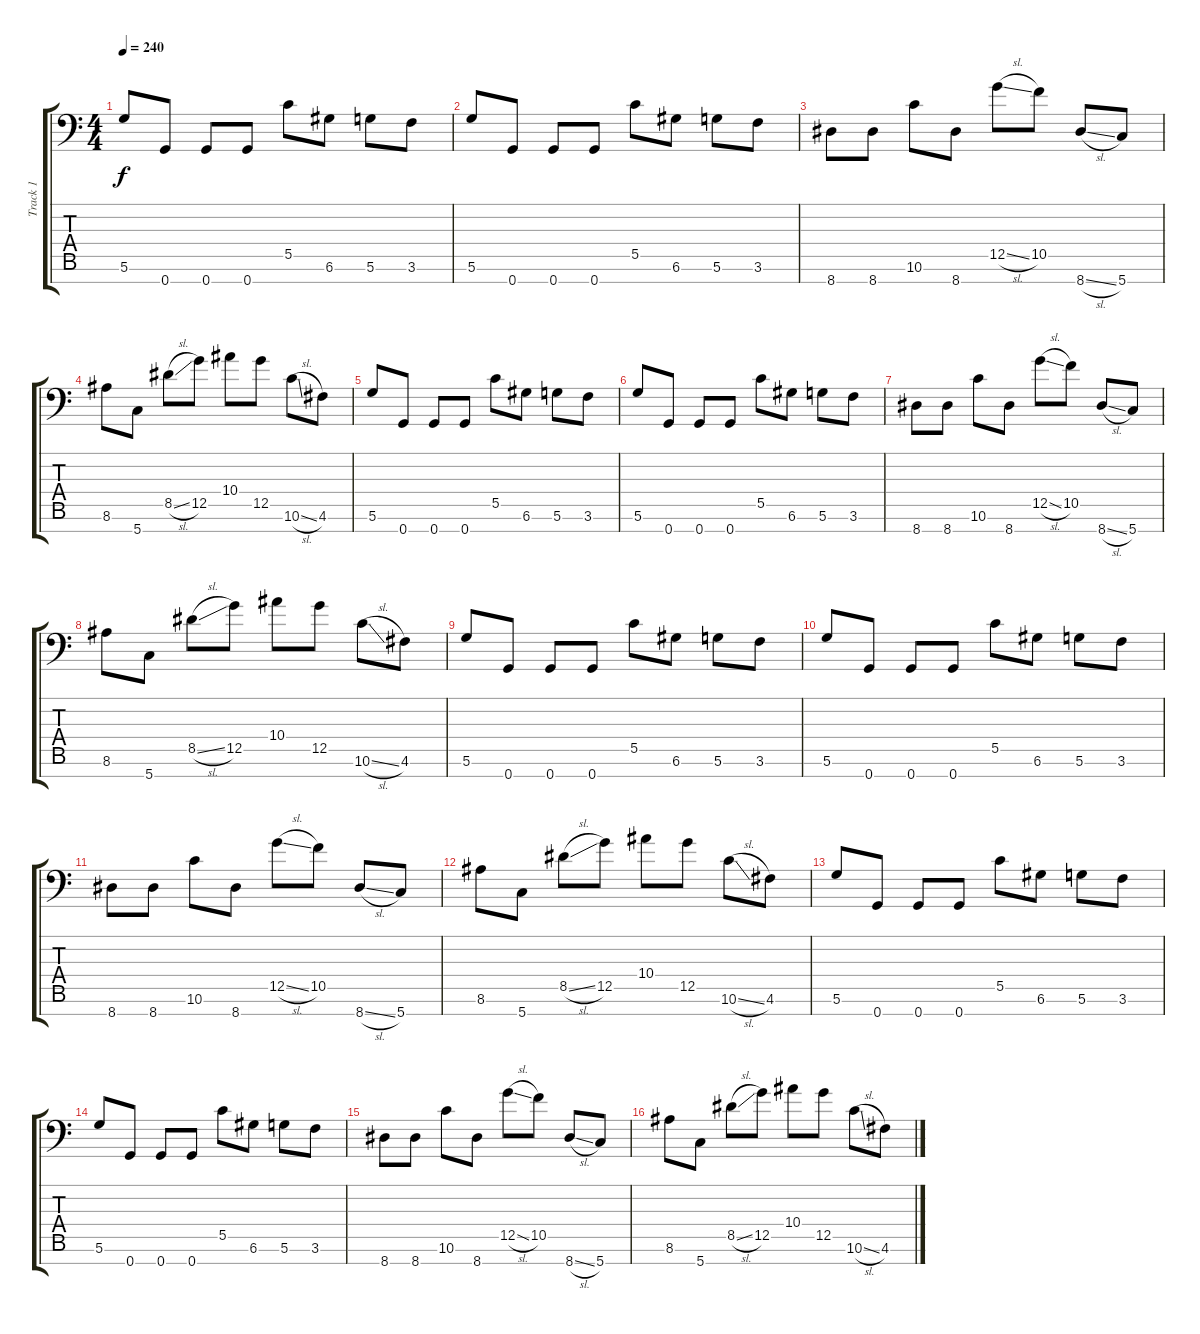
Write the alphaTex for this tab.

\track ("Track 1" "Track 1") {instrument acousticguitarsteel}
\staff {score tabs}
\tuning (D4 A3 E3 C3 G2 D2 G1) {hide}
\ts (4 4)
\tempo 240
\clef f4
\ks c
5.6.8{dy f} 0.7.8 0.7.8 0.7.8 5.5.8 6.6.8 5.6.8 3.6.8 |
5.6.8 0.7.8 0.7.8 0.7.8 5.5.8 6.6.8 5.6.8 3.6.8 |
8.7.8 8.7.8 10.6.8 8.7.8 12.5{sl}.8 10.5.8 8.7{sl}.8 5.7.8 |
8.6.8 5.7.8 8.5{sl}.8 12.5.8 10.4.8 12.5.8 10.6{sl}.8 4.6.8 |
5.6.8 0.7.8 0.7.8 0.7.8 5.5.8 6.6.8 5.6.8 3.6.8 |
5.6.8 0.7.8 0.7.8 0.7.8 5.5.8 6.6.8 5.6.8 3.6.8 |
8.7.8 8.7.8 10.6.8 8.7.8 12.5{sl}.8 10.5.8 8.7{sl}.8 5.7.8 |
8.6.8 5.7.8 8.5{sl}.8 12.5.8 10.4.8 12.5.8 10.6{sl}.8 4.6.8 |
5.6.8 0.7.8 0.7.8 0.7.8 5.5.8 6.6.8 5.6.8 3.6.8 |
5.6.8 0.7.8 0.7.8 0.7.8 5.5.8 6.6.8 5.6.8 3.6.8 |
8.7.8 8.7.8 10.6.8 8.7.8 12.5{sl}.8 10.5.8 8.7{sl}.8 5.7.8 |
8.6.8 5.7.8 8.5{sl}.8 12.5.8 10.4.8 12.5.8 10.6{sl}.8 4.6.8 |
5.6.8 0.7.8 0.7.8 0.7.8 5.5.8 6.6.8 5.6.8 3.6.8 |
5.6.8 0.7.8 0.7.8 0.7.8 5.5.8 6.6.8 5.6.8 3.6.8 |
8.7.8 8.7.8 10.6.8 8.7.8 12.5{sl}.8 10.5.8 8.7{sl}.8 5.7.8 |
8.6.8 5.7.8 8.5{sl}.8 12.5.8 10.4.8 12.5.8 10.6{sl}.8 4.6.8
